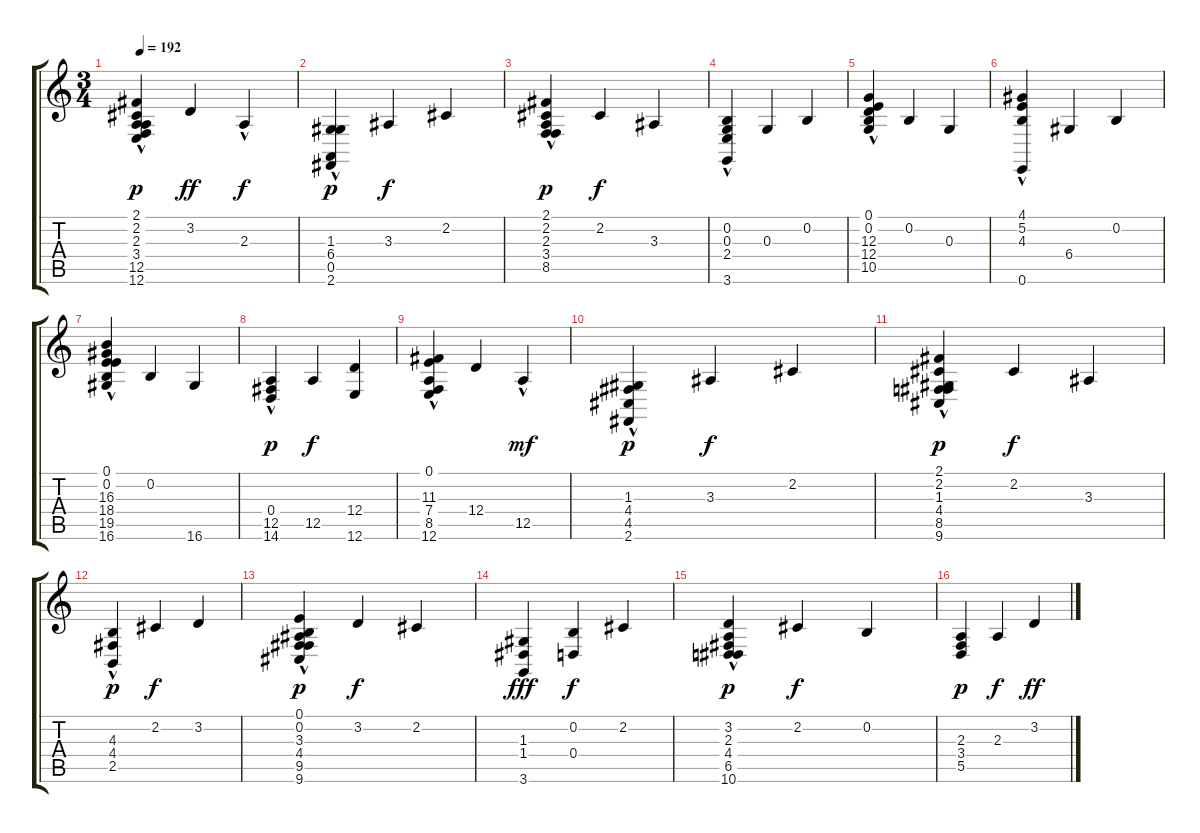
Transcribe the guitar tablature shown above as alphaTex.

\track "" {instrument acousticgrandpiano}
\staff {score tabs}
\tuning (E4 B3 G3 D3 A2 E2) {hide}
\ts (3 4)
\tempo 192
\clef g2
\ks c
(2.1 2.2{hac} 2.3 3.4 12.5 12.6).4{dy p} 3.2.4{dy ff} 2.3{hac}.4{dy f} |
(1.3{hac} 6.4{hac} 0.5{hac} 2.6).4{dy p volume 12} 3.3.4{dy f} 2.2.4 |
(2.1 2.2{hac} 2.3 3.4{hac} 8.5{hac}).4{dy p} 2.2.4{dy f volume 12} 3.3.4 |
(0.2 0.3 2.4{hac} 3.6).4 0.3.4 0.2.4 |
(0.1{hac} 0.2 12.3{hac} 12.4 10.5).4 0.2.4 0.3.4 |
(4.1{hac} 5.2{hac} 4.3 0.6).4 6.4.4 0.2.4 |
(0.1{hac} 0.2 16.3{hac} 18.4{hac} 19.5{hac} 16.6).4 0.2.4 16.6.4 |
(0.4 12.5 14.6{hac}).4{dy p} 12.5.4{dy f} (12.4 12.6).4 |
(0.1{hac} 11.3{hac} 7.4 8.5{hac} 12.6{hac}).4{volume 15} 12.4.4{volume 14} 12.5{hac}.4{dy mf volume 14} |
(1.3{hac} 4.4 4.5{hac} 2.6).4{dy p volume 14} 3.3.4{dy f volume 14} 2.2.4{volume 14} |
(2.1 2.2{hac} 1.3 4.4{hac} 8.5{hac} 9.6{hac}).4{dy p} 2.2.4{dy f volume 13} 3.3.4{volume 13} |
(4.3{hac} 4.4{hac} 2.5).4{dy p volume 12} 2.2.4{dy f volume 12} 3.2.4{volume 12} |
(0.1 0.2{hac} 3.3 4.4{hac} 9.5{hac} 9.6{hac}).4{dy p volume 12} 3.2.4{dy f} 2.2.4 |
(1.3 1.4 3.6).4{dy fff volume 12} (0.2 0.4).4{dy f} 2.2.4 |
(3.2 2.3{hac} 4.4 6.5{hac} 10.6{hac}).4{dy p} 2.2.4{dy f} 0.2.4 |
(2.3 3.4 5.5).4{dy p} 2.3.4{dy f} 3.2.4{dy ff volume 12}
